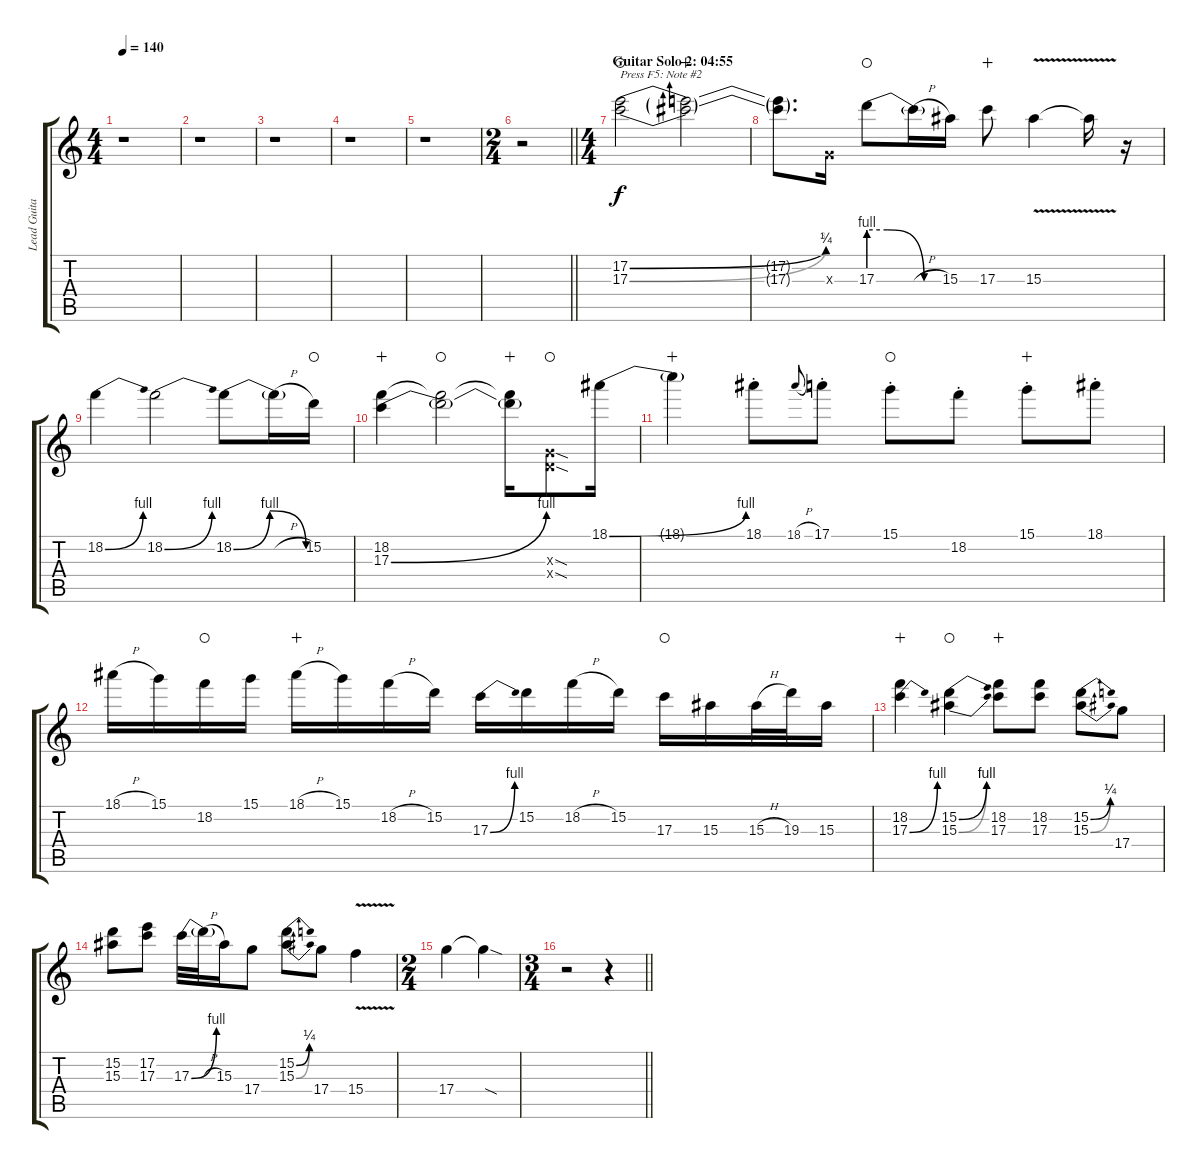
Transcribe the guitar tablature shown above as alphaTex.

\track ("Lead Guitar 2 (Distortion)" "Lead Guita") {instrument distortionguitar}
\staff {score tabs}
\tuning (E4 B3 G3 D3 A2 E2) {hide}
\ts (4 4)
\tempo 140
\clef g2
\ks c
r.1{dy f} |
r.1 |
r.1 |
r.1 |
r.1 |
\ts (2 4)
\barLineRight lightlight
r.2 |
\ts (4 4)
\section ("" "Guitar Solo 2: 04:55")
(17.2{be (bend 0 0 60 1)} 17.3{be (bend 0 0 60 3)}).2{txt "Press F5: Note #2" waho} (17.2{t} 17.3{t}).2{wahc} |
(17.2{t} 17.3{t}).8{d} 0.3{x}.16 17.3{be (custom 0 4 15 4 45 0 60 0)}.8{waho} 17.3{h t}.16 15.3.16 17.3.8{wahc} 15.3{v}.4 15.3{t}.16 r.16 |
18.2{be (bend 0 0 60 4)}.4 18.2{be (bend 0 0 60 4)}.2 18.2{be (bendrelease 0 0 15 4 55 4 60 0)}.8 18.2{h t}.16 15.2.16{waho} |
(18.2 17.3{be (bend 0 0 60 4)}).4{wahc} (18.2{t} 17.3{t}).2{waho} (18.2{t} 17.3{t}).16{wahc} (0.3{sod x} 0.4{sod x}).8{waho} 18.1{be (bend 0 0 60 4)}.16 |
18.1{t}.4{wahc} 18.1{st}.8 18.1{h}.8{gr onbeat} 17.1{st}.8 15.1{st}.8{waho} 18.2{st}.8 15.1{st}.8{wahc} 18.1{st}.8 |
18.1{h}.16 15.1.16 18.2.16{waho} 15.1.16 18.1{h}.16{wahc} 15.1.16 18.2{h}.16 15.2.16 17.3{be (bend 0 0 60 4)}.16 15.2.16 18.2{h}.16 15.2.16 17.3.16{waho} 15.3.16 15.3{h}.32 19.3.32 15.3.16 |
(18.2 17.3{be (bend 0 0 60 4)}).4{wahc} (15.2{be (bend 0 0 60 4)} 15.3{be (bend 0 0 60 4)}).4{waho} (18.2 17.3).8{wahc} (18.2 17.3).8 (15.2{be (bend 0 0 60 1)} 15.3{be (bend 0 0 60 1)}).8 17.4.8 |
(15.2 15.3).8 (17.2 17.3).8 17.3{be (bend 0 0 60 4)}.32 17.3{h t}.32 15.3.16 17.4.8 (15.2{be (bend 0 0 60 1)} 15.3{be (bend 0 0 60 1)}).8 17.4.8 15.4{v}.4 |
\ts (2 4)
17.4.4 17.4{sod t}.4 |
\ts (3 4)
\barLineRight lightlight
r.2 r.4
